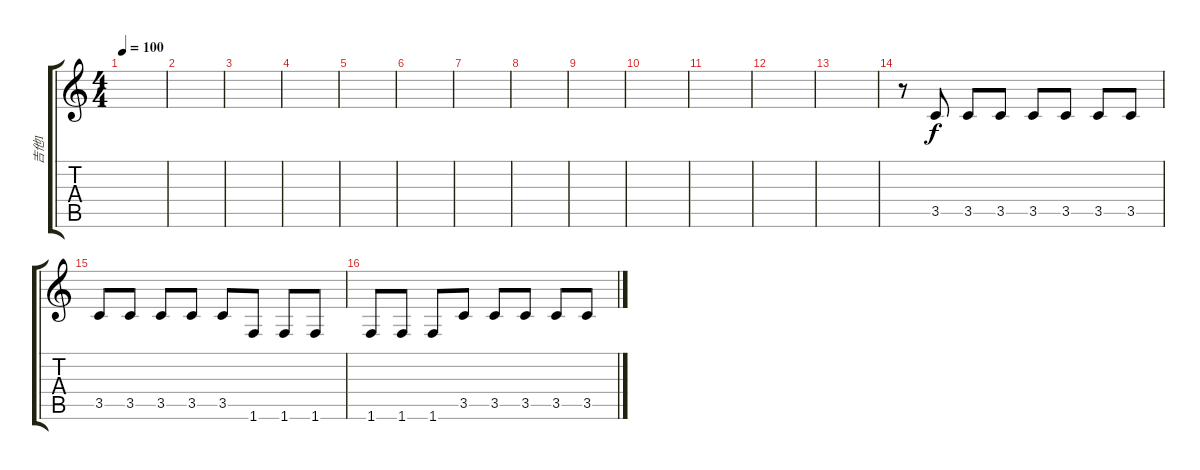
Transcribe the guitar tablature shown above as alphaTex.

\track ("吉他1" "吉他1") {instrument acousticguitarnylon}
\staff {score tabs}
\tuning (E4 B3 G3 D3 A2 E2) {hide}
\ts (4 4)
\tempo 100
\clef g2
\ks c
|
|
|
|
|
|
|
|
|
|
|
|
|
r.8{instrument distortionguitar} 3.5.8 3.5.8 3.5.8 3.5.8 3.5.8 3.5.8 3.5.8 |
3.5.8 3.5.8 3.5.8 3.5.8 3.5.8 1.6.8 1.6.8 1.6.8 |
1.6.8 1.6.8 1.6.8 3.5.8 3.5.8 3.5.8 3.5.8 3.5.8
